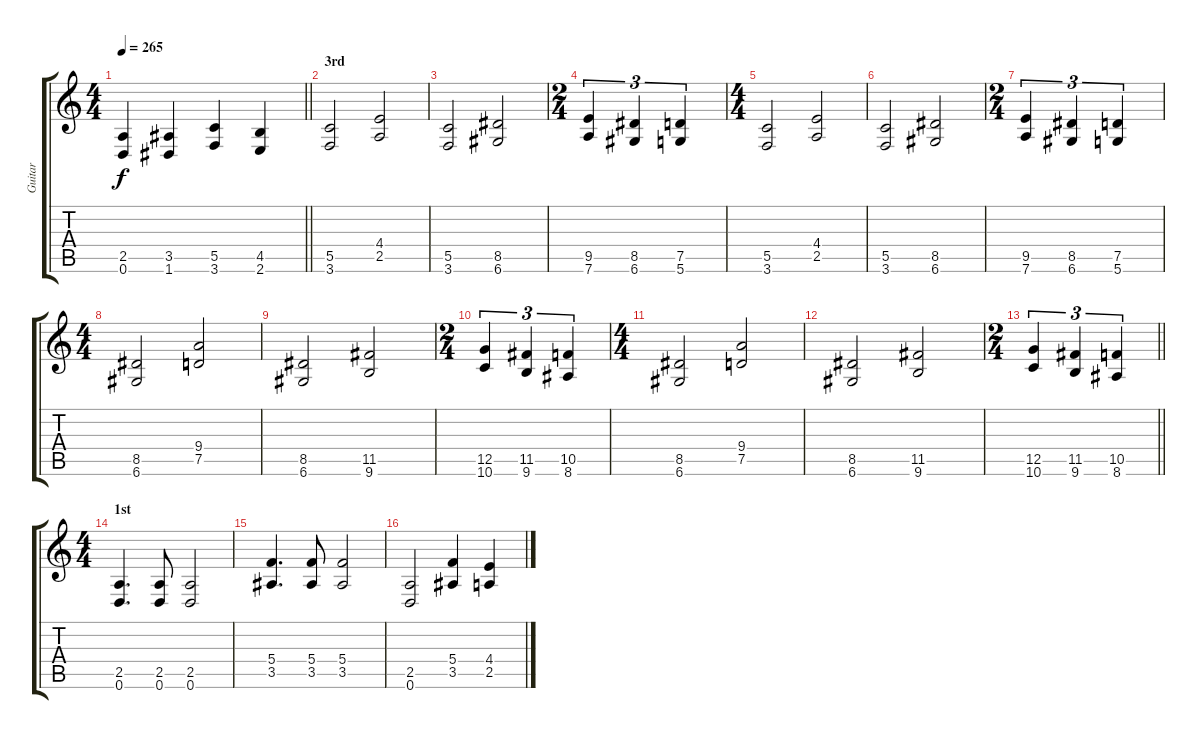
\track ("Guitar" "Guitar") {instrument distortionguitar}
\staff {score tabs}
\tuning (D4 A3 F3 C3 G2 D2) {hide}
\ts (4 4)
\tempo 265
\clef g2
\barLineRight lightlight
\ks c
(2.5 0.6).4{dy f} (3.5 1.6).4 (5.5 3.6).4 (4.5 2.6).4 |
\section ("" "3rd")
(5.5 3.6).2 (4.4 2.5).2 |
(5.5 3.6).2 (8.5 6.6).2 |
\ts (2 4)
(9.5 7.6).4{tu (3 2)} (8.5 6.6).4{tu (3 2)} (7.5 5.6).4{tu (3 2)} |
\ts (4 4)
(5.5 3.6).2 (4.4 2.5).2 |
(5.5 3.6).2 (8.5 6.6).2 |
\ts (2 4)
(9.5 7.6).4{tu (3 2)} (8.5 6.6).4{tu (3 2)} (7.5 5.6).4{tu (3 2)} |
\ts (4 4)
(8.5 6.6).2 (9.4 7.5).2 |
(8.5 6.6).2 (11.5 9.6).2 |
\ts (2 4)
(12.5 10.6).4{tu (3 2)} (11.5 9.6).4{tu (3 2)} (10.5 8.6).4{tu (3 2)} |
\ts (4 4)
(8.5 6.6).2 (9.4 7.5).2 |
(8.5 6.6).2 (11.5 9.6).2 |
\ts (2 4)
\barLineRight lightlight
(12.5 10.6).4{tu (3 2)} (11.5 9.6).4{tu (3 2)} (10.5 8.6).4{tu (3 2)} |
\ts (4 4)
\section ("" "1st")
(2.5 0.6).4{d} (2.5 0.6).8 (2.5 0.6).2 |
(5.4 3.5).4{d} (5.4 3.5).8 (5.4 3.5).2 |
(2.5 0.6).2 (5.4 3.5).4 (4.4 2.5).4
